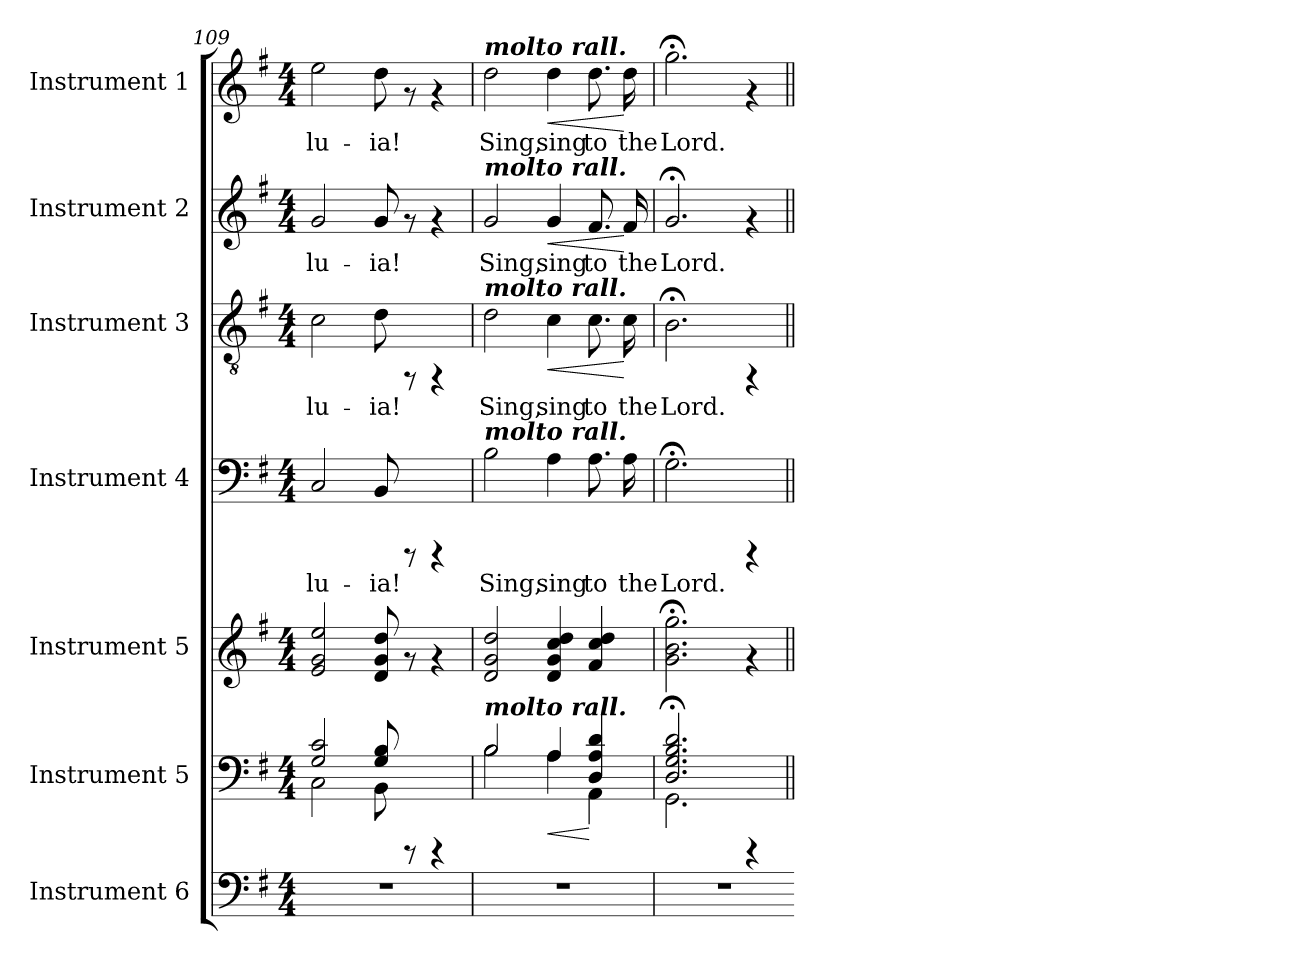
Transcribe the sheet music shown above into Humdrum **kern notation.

**kern	**kern	**dynam	**kern	**kern	**text	**kern	**text	**dynam	**kern	**text	**dynam	**kern	**text	**dynam
*part7	*part6	*part6	*part5	*part4	*part4	*part3	*part3	*part3	*part2	*part2	*part2	*part1	*part1	*part1
*staff7	*staff6	*staff6	*staff5	*staff4	*staff4	*staff3	*staff3	*staff3	*staff2	*staff2	*staff2	*staff1	*staff1	*staff1
*I"Instrument 6	*I"Instrument 5	*	*I"Instrument 5	*I"Instrument 4	*	*I"Instrument 3	*	*	*I"Instrument 2	*	*	*I"Instrument 1	*	*
*clefF4	*clefF4	*	*clefG2	*clefF4	*	*clefGv2	*	*	*clefG2	*	*	*clefG2	*	*
*k[f#]	*k[f#]	*	*k[f#]	*k[f#]	*	*k[f#]	*	*	*k[f#]	*	*	*k[f#]	*	*
*G:	*G:	*	*G:	*G:	*	*G:	*	*	*G:	*	*	*G:	*	*
*M4/4	*M4/4	*	*M4/4	*M4/4	*	*M4/4	*	*	*M4/4	*	*	*M4/4	*	*
=109	=109	=109	=109	=109	=109	=109	=109	=109	=109	=109	=109	=109	=109	=109
*	*^	*	*	*	*	*	*	*	*	*	*	*	*	*
!	!	!	!	!	!	!LO:LY:b:cj	!	!LO:LY:b:cj	!	!	!LO:LY:b:cj	!	!	!LO:LY:b:cj	!
1r	2G/ 2c/	2C\	.	2ee/ 2g/ 2e/	2C/	-lu-	2c\	-lu-	.	2g/	-lu-	.	2ee\	-lu-	.
!	!	!	!	!	!	!LO:LY:b:cj	!	!LO:LY:b:cj	!	!	!LO:LY:b:cj	!	!	!LO:LY:b:cj	!
.	8G/ 8B/	8BB\	.	8g/ 8d/ 8dd/	8BB/	-ia!	8d\	-ia!	.	8g/	-ia!	.	8dd\	-ia!	.
.	8rCCC	4.ryy	.	8rf	8rCCC	.	8rFF	.	.	8rf	.	.	8rf	.	.
.	4rCCC	.	.	4rf	4rCCC	.	4rFF	.	.	4rf	.	.	4rf	.	.
!!LO:LB:g=z
=110	=110	=110	=110	=110	=110	=110	=110	=110	=110	=110	=110	=110	=110	=110	=110
!	!	!	!	!	!	!	!	!	!	!	!	!	!LO:TX:a:Bi:t=molto rall.	!	!
!	!	!	!	!	!	!	!	!	!	!LO:TX:a:Bi:t=molto rall.	!	!	!	!	!
!	!	!	!	!	!	!	!LO:TX:a:Bi:t=molto rall.	!	!	!	!	!	!	!	!
!	!	!	!	!	!LO:TX:a:Bi:t=molto rall.	!	!	!	!	!	!	!	!	!	!
!	!LO:TX:a:Bi:t=molto rall.	!	!	!	!	!	!	!	!	!	!	!	!	!	!
!	!	!	!	!	!	!LO:LY:b:cj	!	!LO:LY:b:cj	!	!	!LO:LY:b:cj	!	!	!LO:LY:b:cj	!
1r	2B/	2B\	.	2g/ 2d/ 2dd/	2B\	Sing,	2d\	Sing,	.	2g/	Sing,	.	2dd\	Sing,	.
!	!	!	!LO:HP:b	!	!	!LO:LY:b:cj	!	!LO:LY:b:cj	!LO:HP:b	!	!LO:LY:b:cj	!LO:HP:b	!	!LO:LY:b:cj	!LO:HP:b
.	4A/	4A\	<	4cc/ 4g/ 4d/ 4dd/	4A\	sing	4c\	sing	<	4g/	sing	<	4dd\	sing	<
!	!	!	!	!	!	!LO:LY:b:cj	!	!LO:LY:b:cj	!	!	!LO:LY:b:cj	!	!	!LO:LY:b:cj	!
.	4A/ 4D/ 4d/	4AA\	[	4cc/ 4f#/ 4dd/	8.A\	to	8.c\	to	.	8.f#/	to	.	8.dd\	to	.
!	!	!	!	!	!	!LO:LY:b:cj	!	!LO:LY:b:cj	!	!	!LO:LY:b:cj	!	!	!LO:LY:b:cj	!
.	.	.	.	.	16A\	the	16c\	the	[	16f#/	the	[	16dd\	the	[
=111	=111	=111	=111	=111	=111	=111	=111	=111	=111	=111	=111	=111	=111	=111	=111
!	!	!	!	!	!	!LO:LY:b:cj	!	!LO:LY:b:cj	!	!	!LO:LY:b:cj	!	!	!LO:LY:b:cj	!
1r	2.d/; 2.G/; 2.D/; 2.B/;	2.GG\	.	2.gg\;< 2.g\;< 2.b\;<	2.G;<\	Lord.	2.B;<\	Lord.	.	2.g;</	Lord.	.	2.gg;<\	Lord.	.
.	4rCCC	4ryy	.	4rf	4rCCC	.	4rFF	.	.	4rf	.	.	4rf	.	.
*	*v	*v	*	*	*	*	*	*	*	*	*	*	*	*	*
=	=||	=||	=||	=||	=||	=||	=||	=||	=||	=||	=||	=||	=||	=||
*-	*-	*-	*-	*-	*-	*-	*-	*-	*-	*-	*-	*-	*-	*-
